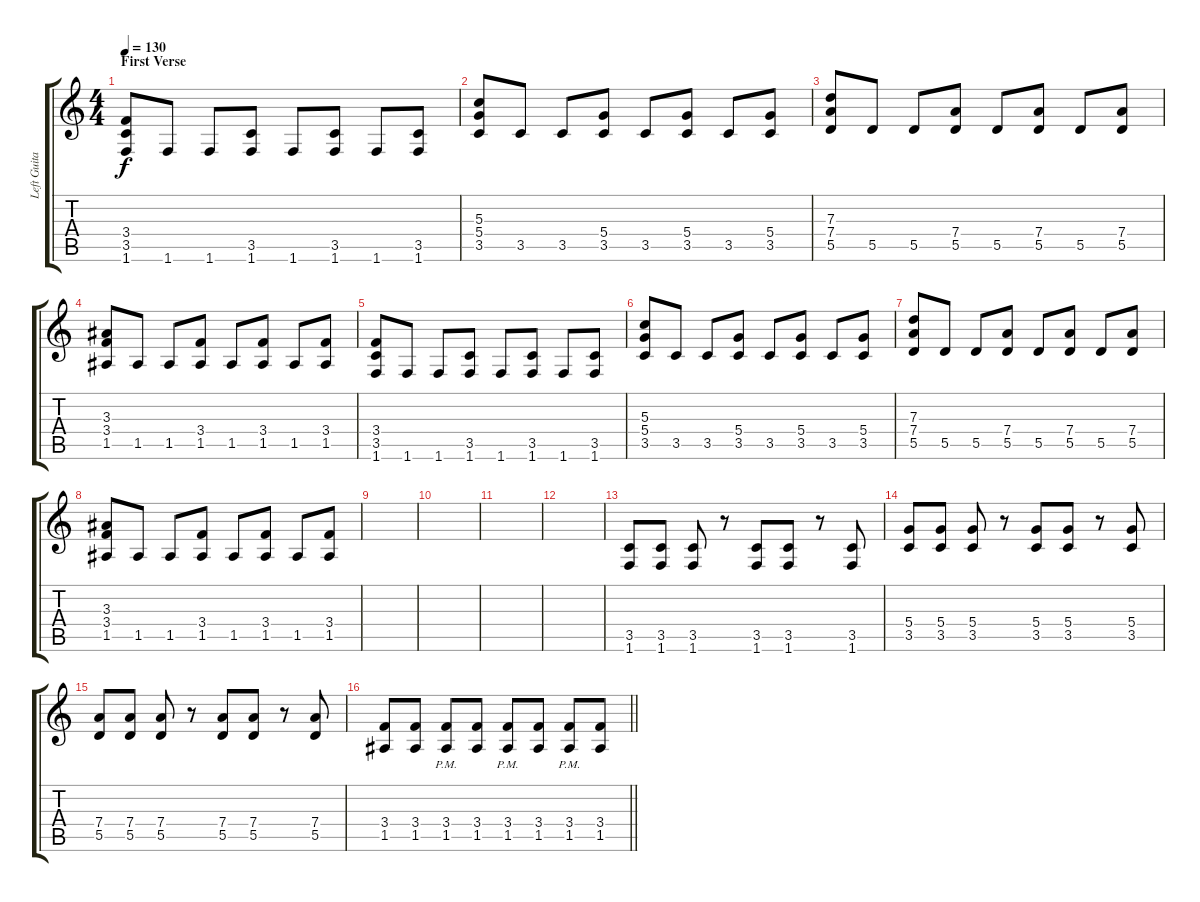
\track ("Left Guitar" "Left Guita") {instrument overdrivenguitar}
\staff {score tabs}
\tuning (E4 B3 G3 D3 A2 E2) {hide}
\ts (4 4)
\section ("" "First Verse")
\tempo 130
\clef g2
\ks c
(3.4 3.5 1.6).8{dy f} 1.6.8 1.6.8 (3.5 1.6).8 1.6.8 (3.5 1.6).8 1.6.8 (3.5 1.6).8 |
(5.3 5.4 3.5).8 3.5.8 3.5.8 (5.4 3.5).8 3.5.8 (5.4 3.5).8 3.5.8 (5.4 3.5).8 |
(7.3 7.4 5.5).8 5.5.8 5.5.8 (7.4 5.5).8 5.5.8 (7.4 5.5).8 5.5.8 (7.4 5.5).8 |
(3.3 3.4 1.5).8 1.5.8 1.5.8 (3.4 1.5).8 1.5.8 (3.4 1.5).8 1.5.8 (3.4 1.5).8 |
(3.4 3.5 1.6).8 1.6.8 1.6.8 (3.5 1.6).8 1.6.8 (3.5 1.6).8 1.6.8 (3.5 1.6).8 |
(5.3 5.4 3.5).8 3.5.8 3.5.8 (5.4 3.5).8 3.5.8 (5.4 3.5).8 3.5.8 (5.4 3.5).8 |
(7.3 7.4 5.5).8 5.5.8 5.5.8 (7.4 5.5).8 5.5.8 (7.4 5.5).8 5.5.8 (7.4 5.5).8 |
(3.3 3.4 1.5).8 1.5.8 1.5.8 (3.4 1.5).8 1.5.8 (3.4 1.5).8 1.5.8 (3.4 1.5).8 |
|
|
|
|
(3.5 1.6).8 (3.5 1.6).8 (3.5 1.6).8 r.8 (3.5 1.6).8 (3.5 1.6).8 r.8 (3.5 1.6).8 |
(5.4 3.5).8 (5.4 3.5).8 (5.4 3.5).8 r.8 (5.4 3.5).8 (5.4 3.5).8 r.8 (5.4 3.5).8 |
(7.4 5.5).8 (7.4 5.5).8 (7.4 5.5).8 r.8 (7.4 5.5).8 (7.4 5.5).8 r.8 (7.4 5.5).8 |
\barLineRight lightlight
(3.4 1.5).8 (3.4 1.5).8 (3.4{pm} 1.5{pm}).8 (3.4 1.5).8 (3.4{pm} 1.5{pm}).8 (3.4 1.5).8 (3.4{pm} 1.5{pm}).8 (3.4 1.5).8
